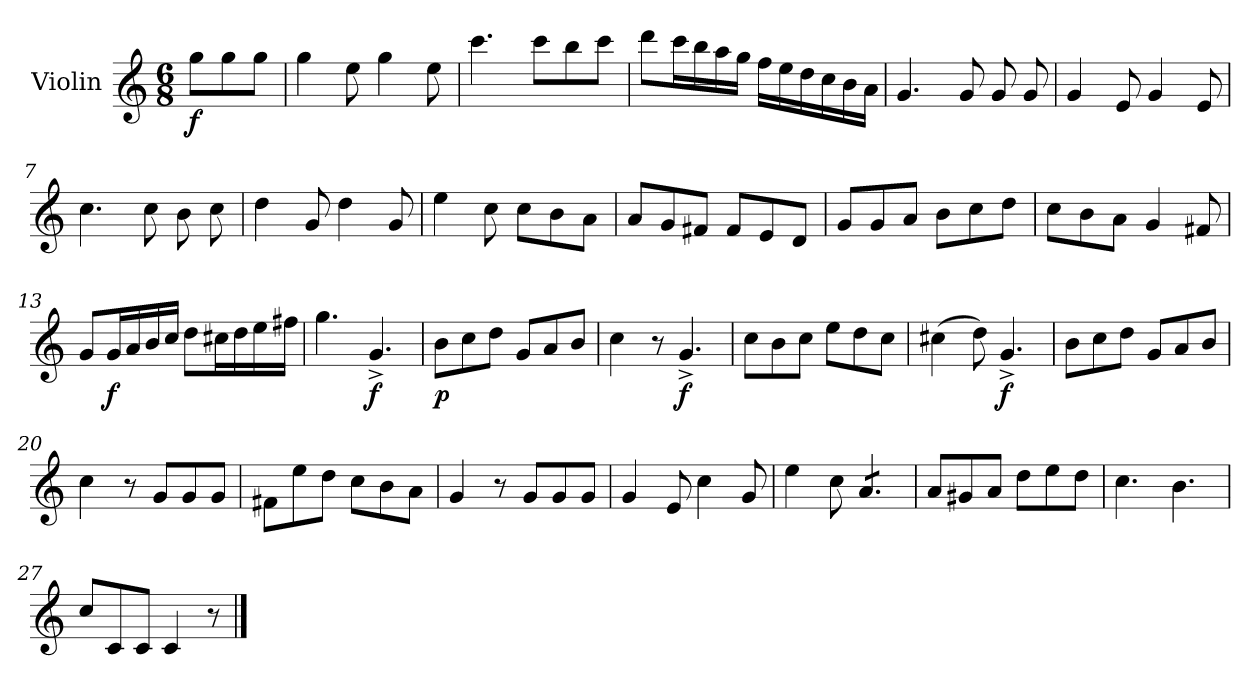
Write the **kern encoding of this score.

**kern	**dynam
*part1	*part1
*staff1	*staff1
*I"Violin	*
*I'Vln.	*
*clefG2	*
*k[]	*
*M6/8	*
=1	=1
!	!LO:DY:b
8gg\L	f
8gg\	.
8gg\J	.
=2	=2
4gg\	.
8ee\	.
4gg\	.
8ee\	.
=3	=3
4.ccc\	.
8ccc\L	.
8bb\	.
8ccc\J	.
=4	=4
8ddd\L	.
16ccc\L	.
16bb\	.
16aa\	.
16gg\JJ	.
16ff\LL	.
16ee\	.
16dd\	.
16cc\	.
16b\	.
16a\JJ	.
=5	=5
4.g/	.
8g/	.
8g/	.
8g/	.
=6	=6
4g/	.
8e/	.
4g/	.
8e/	.
!!LO:LB:g=z
=7	=7
4.cc\	.
8cc\	.
8b\	.
8cc\	.
=8	=8
4dd\	.
8g/	.
4dd\	.
8g/	.
=9	=9
4ee\	.
8cc\	.
8cc\L	.
8b\	.
8a\J	.
=10	=10
8a/L	.
8g/	.
8f#X/J	.
8f#/L	.
8e/	.
8d/J	.
=11	=11
8g/L	.
8g/	.
8a/J	.
8b\L	.
8cc\	.
8dd\J	.
=12	=12
8cc\L	.
8b\	.
8a\J	.
4g/	.
8f#X/	.
!!LO:LB:g=z
=13	=13
8g/L	.
!	!LO:DY:b
16g/L	f
16a/	.
16b/	.
16cc/JJ	.
8dd\L	.
16cc#X\L	.
16dd\	.
16ee\	.
16ff#X\JJ	.
=14	=14
4.gg\	.
!	!LO:DY:b
4.g^/	f
=15	=15
!	!LO:DY:b
8b\L	p
8cc\	.
8dd\J	.
8g/L	.
8a/	.
8b/J	.
=16	=16
4cc\	.
8r	.
!	!LO:DY:b
4.g^/	f
=17	=17
8cc\L	.
8b\	.
8cc\J	.
8ee\L	.
8dd\	.
8cc\J	.
=18	=18
(>4cc#X\	.
8dd\)	.
!	!LO:DY:b
4.g^/	f
!!LO:LB:g=z
=19	=19
8b\L	.
8cc\	.
8dd\J	.
8g/L	.
8a/	.
8b/J	.
=20	=20
4cc\	.
8r	.
8g/L	.
8g/	.
8g/J	.
=21	=21
8f#X\L	.
8ee\	.
8dd\J	.
8cc\L	.
8b\	.
8a\J	.
=22	=22
4g/	.
8r	.
8g/L	.
8g/	.
8g/J	.
=23	=23
4g/	.
8e/	.
4cc\	.
8g/	.
=24	=24
4ee\	.
8cc\	.
*tremolo	*
8a/L	.
8a/	.
8a/J	.
*Xtremolo	*
=25	=25
8a/L	.
8g#X/	.
8a/J	.
8dd\L	.
8ee\	.
8dd\J	.
!!LO:LB:g=z
=26	=26
4.cc\	.
4.b\	.
=27	=27
8cc/L	.
8c/	.
8c/J	.
4c/	.
8r	.
==	==
*-	*-
